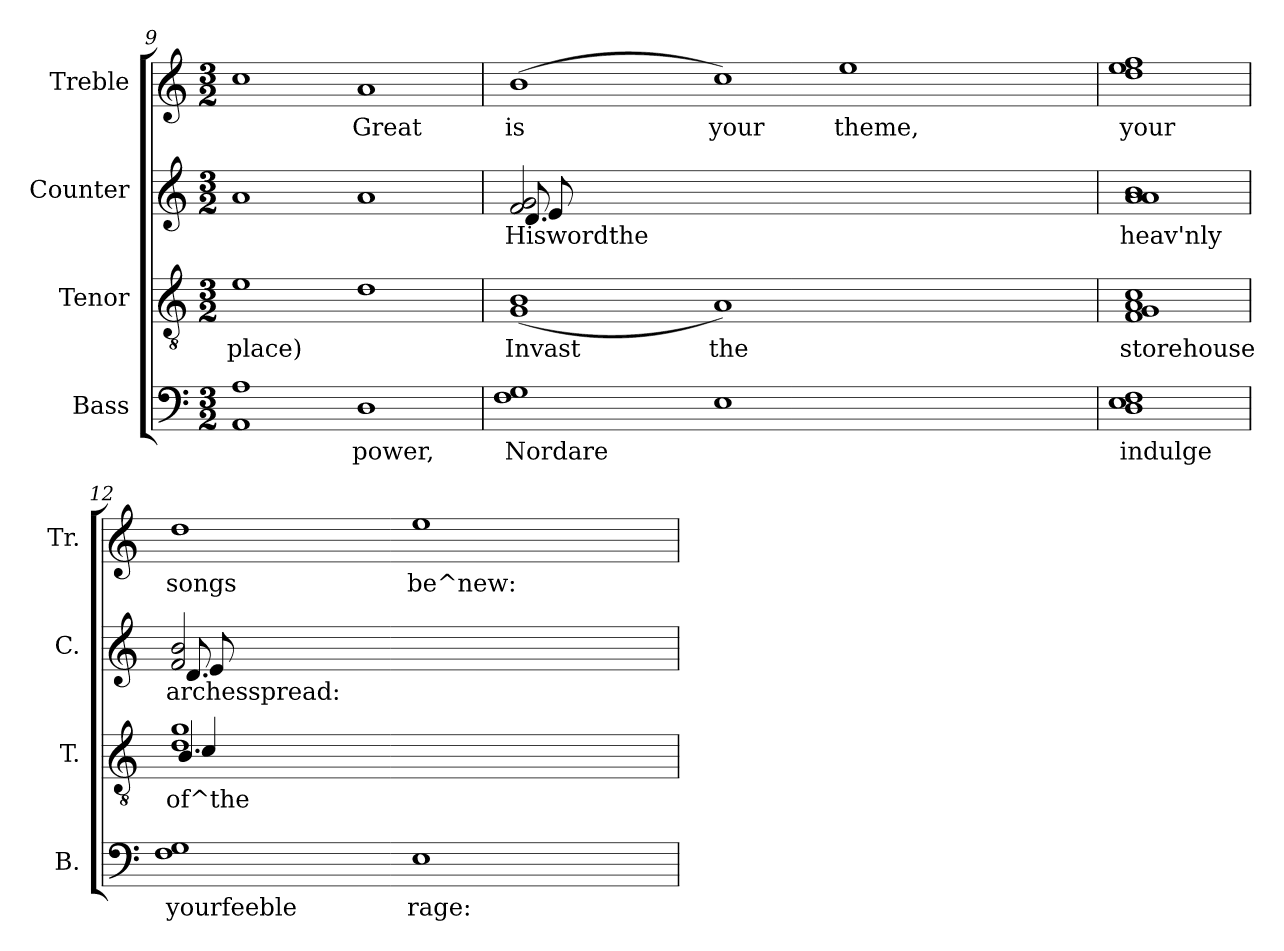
**kern	**text	**kern	**text	**kern	**text	**kern	**text
*part4	*part4	*part3	*part3	*part2	*part2	*part1	*part1
*staff4	*staff4	*staff3	*staff3	*staff2	*staff2	*staff1	*staff1
*I"Bass	*	*I"Tenor	*	*I"Counter	*	*I"Treble	*
*I'B.	*	*I'T.	*	*I'C.	*	*I'Tr.	*
*clefF4	*	*clefGv2	*	*clefG2	*	*clefG2	*
*k[]	*	*k[]	*	*k[]	*	*k[]	*
*C:	*	*C:	*	*C:	*	*C:	*
*M3/2	*	*M3/2	*	*M3/2	*	*M3/2	*
=9	=9	=9	=9	=9	=9	=9	=9
!	!LO:LY:b:rj	!	!LO:LY:b:rj	!	!LO:LY:b:rj	!	!LO:LY:b:rj
1A 1AA	-	1e	place)	1a	.	1cc	.
!	!LO:LY:b:rj	!	!LO:LY:b:rj	!	!LO:LY:b:rj	!	!LO:LY:b:rj
1D	power,	1d	.	1a	.	1a	Great
=10	=10	=10	=10	=10	=10	=10	=10
!	!LO:LY:b:rj	!	!LO:LY:b:rj	!	!LO:LY:b:rj	!	!LO:LY:b:rj
*	*	*	*	*^	*	*	*
*	*	*	*	*	*^	*	*	*
(>1G 1F	Nordare	(<1B 1G	Invast	(<2f/ 2g/	8.d/)	8e/	Hiswordthe	(>1b>	is
.	.	.	.	.	.	0ryy	.	.	.
.	.	.	.	.	0ryy	.	.	.	.
.	.	.	.	0ryy	.	.	.	.	.
!	!LO:LY:b:rj	!	!LO:LY:b:rj	!	!	!	!	!	!LO:LY:b:rj
1E	.	1A)	the	.	.	.	.	1cc)	your
!	!	!	!	!	!	!	!	!	!LO:LY:b:rj
1ryy	.	1ryy	.	.	.	.	.	1ee	theme,
.	.	.	.	.	.	2ryy	.	.	.
.	.	.	.	.	2ryy	.	.	.	.
.	.	.	.	2ryy	.	.	.	.	.
.	.	.	.	.	.	4.ryy	.	.	.
.	.	.	.	.	4ryy	.	.	.	.
.	.	.	.	.	16ryy	.	.	.	.
*	*	*	*	*	*v	*v	*	*	*
=11	=11	=11	=11	=11	=11	=11	=11	=11
!	!LO:LY:b:rj	!	!LO:LY:b:rj	!	!	!LO:LY:b:rj	!	!LO:LY:b:rj
*	*	*	*	*v	*v	*	*	*
(>1E 1D 1F	indulge	(<1c 1G 1F 1A	storehouse	(<1b 1a 1a	heav'nly	(>1ff 1ee 1dd	your
=12	=12	=12	=12	=12	=12	=12	=12
!	!LO:LY:b:rj	!	!LO:LY:b:rj	!	!LO:LY:b:rj	!	!LO:LY:b:rj
*	*	*^	*	*^	*	*	*
*	*	*	*^	*	*	*^	*	*	*
(>1G 1F	yourfeeble	(>1d 1g	4.B/)	4c/	of^the	(<2f/ 2b/	8.d/)	8e/	archesspread:	1dd	songs
.	.	.	.	.	.	.	.	1.ryy	.	.	.
.	.	.	.	.	.	.	1.ryy	.	.	.	.
.	.	.	.	1ryy	.	.	.	.	.	.	.
.	.	.	1ryy	.	.	.	.	.	.	.	.
.	.	.	.	.	.	1.ryy	.	.	.	.	.
!	!LO:LY:b:rj	!	!	!	!	!	!	!	!	!	!LO:LY:b:rj
1E	rage:	1ryy	.	.	.	.	.	.	.	1ee	be^new:
.	.	.	.	2.ryy	.	.	.	.	.	.	.
.	.	.	2ryy	.	.	.	.	.	.	.	.
.	.	.	.	.	.	.	.	4.ryy	.	.	.
.	.	.	.	.	.	.	4ryy	.	.	.	.
.	.	.	8ryy	.	.	.	.	.	.	.	.
.	.	.	.	.	.	.	16ryy	.	.	.	.
*	*	*v	*v	*v	*	*	*	*	*	*	*
*	*	*	*	*v	*v	*v	*	*	*
=	=	=	=	=	=	=	=
*-	*-	*-	*-	*-	*-	*-	*-
